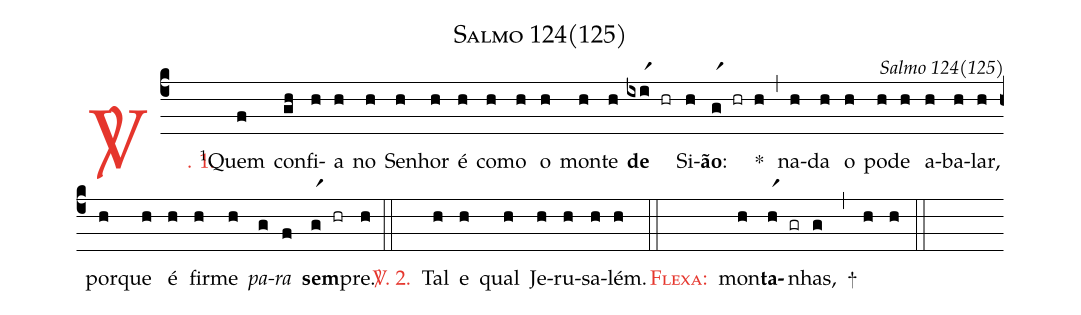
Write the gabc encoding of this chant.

name: Salmo 124(125);
commentary: Salmo 124(125);
%%
(c4)

<c><sp>V/</sp>. 1.</c>() <v>\VSup{1}</v>Quem(f) con(gh)fi(h)a(h) no(h) Se(h)nhor(h) é(h) co(h)mo(h) o(h) mon(h)te(h) <b>de</b>(ixir1 hr) Si(h)<b>ão</b>:(gr1 hr h) *(,) na(h)da(h) o(h) po(h)de(h) a(h)ba(h)lar,(h) por(h)que(h) é(h) fir(h)me(h) <i>pa</i>(g)<i>ra</i>(f) <b>sem</b>(gr1 hr)pre.(h)

(::)

<c><sp>V/</sp>. 2.</c>() Tal(h) e(h) qual(h) Je(h)ru(h)sa(h)lém.(h)

(::)

<nlba><c><sc>Flexa</sc>:</c>() mon</nlba>(h)<b>ta</b>(hr1 gr)nhas,(g) +(,) (h) (h)

(::)
